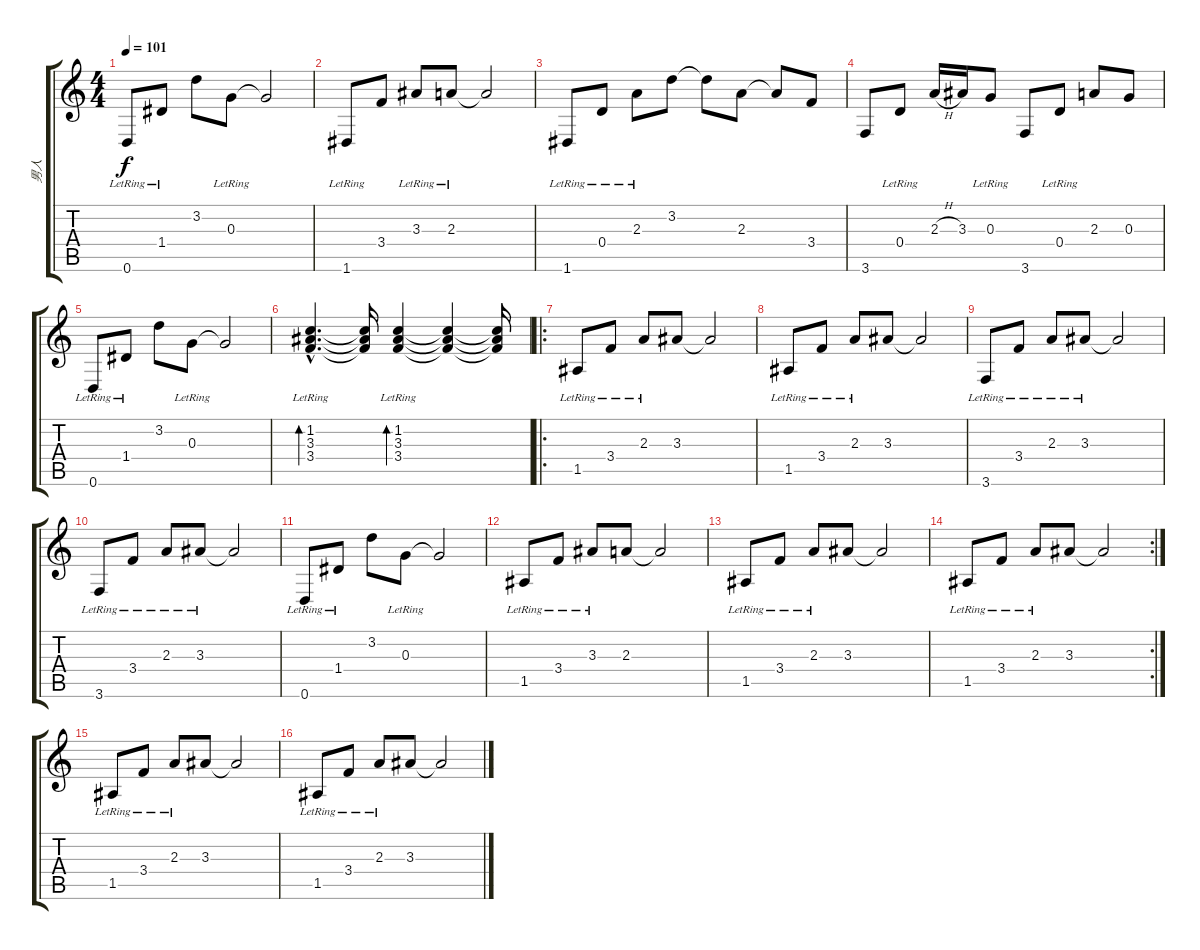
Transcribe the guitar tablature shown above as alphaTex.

\track ("男人" "男人") {instrument electricguitarclean}
\staff {score tabs}
\tuning (E4 B3 G3 D3 A2 D2) {hide}
\ts (4 4)
\tempo 101
\clef g2
\ks c
0.6{lr}.8{dy f} 1.4{lr}.8 3.2.8 0.3{lr}.8 0.3{t}.2 |
1.6{lr}.8 3.4.8 3.3{lr}.8 2.3{lr}.8 2.3{t}.2 |
1.6{lr}.8 0.4{lr}.8 2.3{lr}.8 3.2.8 3.2{t}.8 2.3.8 2.3{t}.8 3.4.8 |
3.6.8 0.4{lr}.8 2.3{h}.16 3.3.16 0.3{lr}.8 3.6.8 0.4{lr}.8 2.3.8 0.3.8 |
0.6{lr}.8 1.4{lr}.8 3.2.8 0.3{lr}.8 0.3{t}.2 |
(1.2{hac lr} 3.3{hac lr} 3.4{hac lr}).4{d bd 120} (1.2{t} 3.3{t} 3.4{t}).16 (1.2{lr} 3.3{lr} 3.4{lr}).4{bd 120} (1.2{t} 3.3{t} 3.4{t}).4 (1.2{t} 3.3{t} 3.4{t}).16 |
\ro
1.5{lr}.8 3.4{lr}.8 2.3{lr}.8 3.3.8 3.3{t}.2 |
1.5{lr}.8 3.4{lr}.8 2.3{lr}.8 3.3.8 3.3{t}.2 |
3.6{lr}.8 3.4{lr}.8 2.3{lr}.8 3.3{lr}.8 3.3{t}.2 |
3.6{lr}.8 3.4{lr}.8 2.3{lr}.8 3.3{lr}.8 3.3{t}.2 |
0.6{lr}.8 1.4{lr}.8 3.2.8 0.3{lr}.8 0.3{t}.2 |
1.5{lr}.8 3.4{lr}.8 3.3{lr}.8 2.3.8 2.3{t}.2 |
1.5{lr}.8 3.4{lr}.8 2.3{lr}.8 3.3.8 3.3{t}.2 |
\rc 2
1.5{lr}.8 3.4{lr}.8 2.3{lr}.8 3.3.8 3.3{t}.2 |
1.5{lr}.8 3.4{lr}.8 2.3{lr}.8 3.3.8 3.3{t}.2 |
1.5{lr}.8 3.4{lr}.8 2.3{lr}.8 3.3.8 3.3{t}.2
